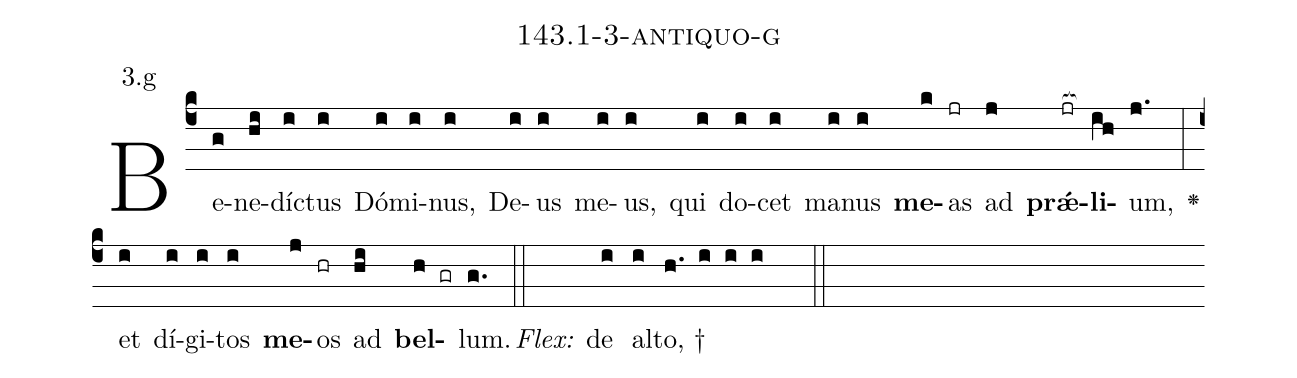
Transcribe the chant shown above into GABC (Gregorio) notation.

name: 143.1-3-antiquo-g;
annotation: 3.g;
%%
(c4)Be(g)ne(hi)díc(i)tus(i) Dó(i)mi(i)nus,(i) De(i)us(i) me(i)us,(i) qui(i) do(i)cet(i) ma(i)nus(i) <b>me</b>(k)as(jr) ad(j) <b>prǽ</b>(jr[ocb:1{])<b>li</b>(ih[ocb:0}])um,(j.) <v>\greheightstar</v>(:) et(i) dí(i)gi(i)tos(i) <b>me</b>(j)os(hr) ad(hi) <b>bel</b>(h gr)lum.(g.) (::)
<i>Flex:</i>()  de(i) al(i)to, †(h. i i i  ::)

%E(i) u(i) o(j) u(hi) a(h) e.(g.) (::)
